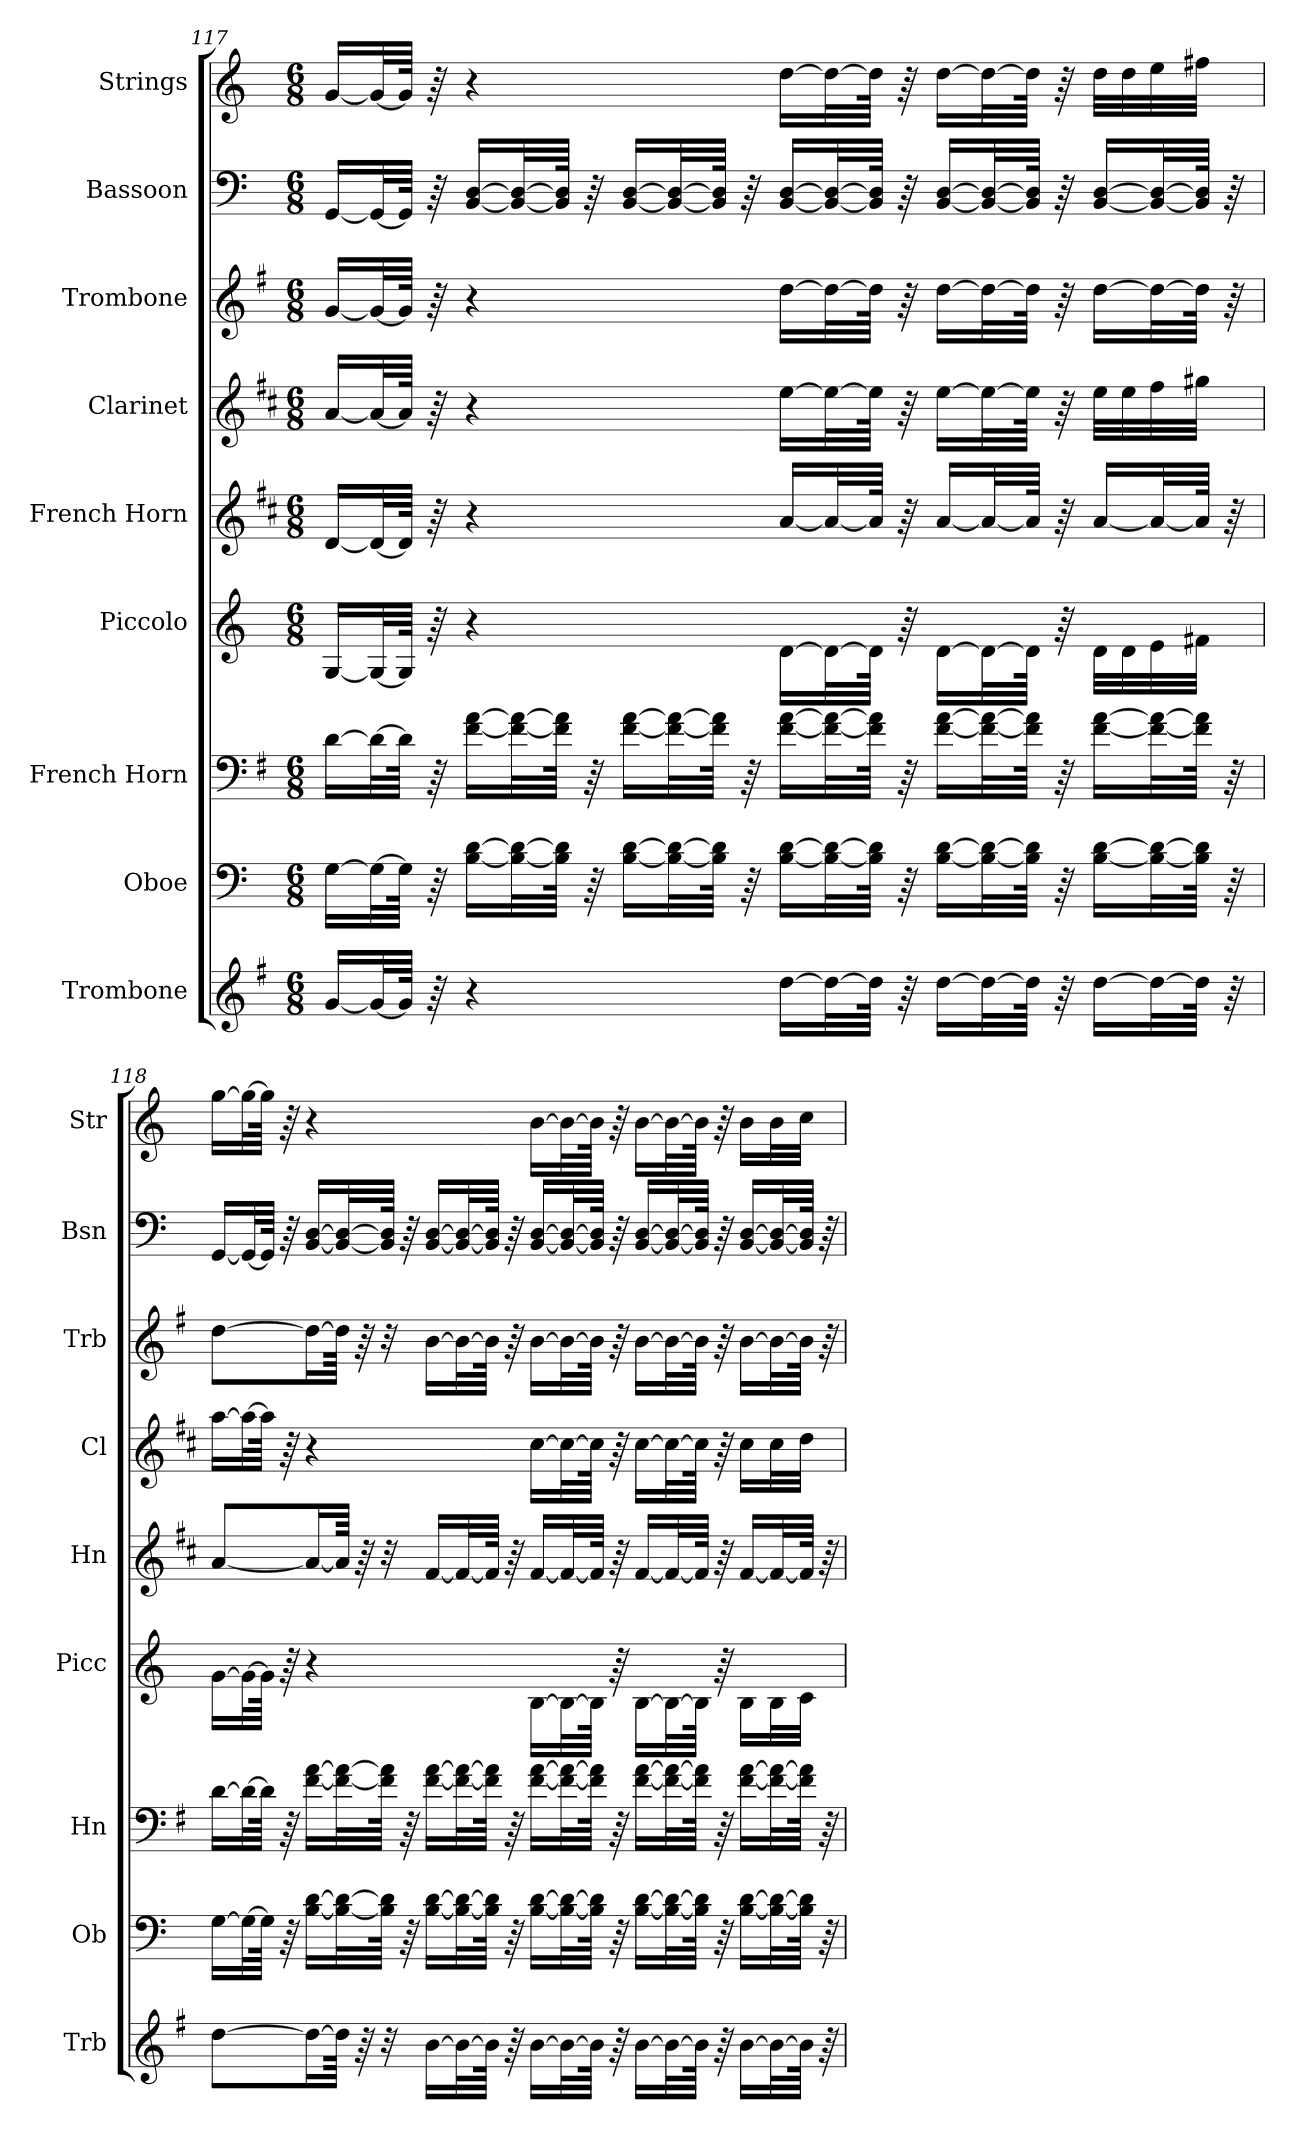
**kern	**kern	**kern	**kern	**kern	**kern	**kern	**kern	**kern
*part9	*part8	*part7	*part6	*part5	*part4	*part3	*part2	*part1
*staff9	*staff8	*staff7	*staff6	*staff5	*staff4	*staff3	*staff2	*staff1
*I"Trombone	*I"Oboe	*I"French Horn	*I"Piccolo	*I"French Horn	*I"Clarinet	*I"Trombone	*I"Bassoon	*I"Strings
*I'Trb	*I'Ob	*I'Hn	*I'Picc	*I'Hn	*I'Cl	*I'Trb	*I'Bsn	*I'Str
!!LO:PB:g=z
*clefG2	*clefF4	*clefF4	*clefG2	*clefG2	*clefG2	*clefG2	*clefF4	*clefG2
*	*	*ITrd4c7	*ITrd-7c-12	*ITrd4c7	*ITrd1c2	*	*	*
*k[f#]	*k[]	*k[]	*k[]	*k[f#]	*k[]	*k[f#]	*k[]	*k[]
*M6/8	*M6/8	*M6/8	*M6/8	*M6/8	*M6/8	*M6/8	*M6/8	*M6/8
=117	=117	=117	=117	=117	=117	=117	=117	=117
[16g/LL	[16G\LL	[16G\LL	[16g/LL	[16G/LL	[16g/LL	[16g/LL	[16GG/LL	[16g/LL
32g/L_	32G\L_	32G\L_	32g/L_	32G/L_	32g/L_	32g/L_	32GG/L_	32g/L_
64g/JJJk]	64G\JJJk]	64G\JJJk]	64g/JJJk]	64G/JJJk]	64g/JJJk]	64g/JJJk]	64GG/JJJk]	64g/JJJk]
64r	64r	64r	64r	64r	64r	64r	64r	64r
4r	[16B\ [16d\LL	[16B\ [16d\LL	4r	4r	4r	4r	[16BB/ [16D/LL	4r
.	32B\_ 32d\_L	32B\_ 32d\_L	.	.	.	.	32BB/_ 32D/_L	.
.	64B\] 64d\]JJJk	64B\] 64d\]JJJk	.	.	.	.	64BB/] 64D/]JJJk	.
.	64r	64r	.	.	.	.	64r	.
.	[16B\ [16d\LL	[16B\ [16d\LL	.	.	.	.	[16BB/ [16D/LL	.
.	32B\_ 32d\_L	32B\_ 32d\_L	.	.	.	.	32BB/_ 32D/_L	.
.	64B\] 64d\]JJJk	64B\] 64d\]JJJk	.	.	.	.	64BB/] 64D/]JJJk	.
.	64r	64r	.	.	.	.	64r	.
[16dd\LL	[16B\ [16d\LL	[16B\ [16d\LL	[16dd\LL	[16d/LL	[16dd\LL	[16dd\LL	[16BB/ [16D/LL	[16dd\LL
32dd\L_	32B\_ 32d\_L	32B\_ 32d\_L	32dd\L_	32d/L_	32dd\L_	32dd\L_	32BB/_ 32D/_L	32dd\L_
64dd\JJJk]	64B\] 64d\]JJJk	64B\] 64d\]JJJk	64dd\JJJk]	64d/JJJk]	64dd\JJJk]	64dd\JJJk]	64BB/] 64D/]JJJk	64dd\JJJk]
64r	64r	64r	64r	64r	64r	64r	64r	64r
[16dd\LL	[16B\ [16d\LL	[16B\ [16d\LL	[16dd\LL	[16d/LL	[16dd\LL	[16dd\LL	[16BB/ [16D/LL	[16dd\LL
32dd\L_	32B\_ 32d\_L	32B\_ 32d\_L	32dd\L_	32d/L_	32dd\L_	32dd\L_	32BB/_ 32D/_L	32dd\L_
64dd\JJJk]	64B\] 64d\]JJJk	64B\] 64d\]JJJk	64dd\JJJk]	64d/JJJk]	64dd\JJJk]	64dd\JJJk]	64BB/] 64D/]JJJk	64dd\JJJk]
64r	64r	64r	64r	64r	64r	64r	64r	64r
[16dd\LL	[16B\ [16d\LL	[16B\ [16d\LL	32dd\LLL	[16d/LL	32dd\LLL	[16dd\LL	[16BB/ [16D/LL	32dd\LLL
.	.	.	32dd\	.	32dd\	.	.	32dd\
32dd\L_	32B\_ 32d\_L	32B\_ 32d\_L	32ee\	32d/L_	32ee\	32dd\L_	32BB/_ 32D/_L	32ee\
64dd\JJJk]	64B\] 64d\]JJJk	64B\] 64d\]JJJk	32ff#X\JJJ	64d/JJJk]	32ff#X\JJJ	64dd\JJJk]	64BB/] 64D/]JJJk	32ff#X\JJJ
64r	64r	64r	.	64r	.	64r	64r	.
!!LO:PB:g=z
=118	=118	=118	=118	=118	=118	=118	=118	=118
[8dd\L	[16G\LL	[16G\LL	[16gg\LL	[8d/L	[16gg\LL	[8dd\L	[16GG/LL	[16gg\LL
.	32G\L_	32G\L_	32gg\L_	.	32gg\L_	.	32GG/L_	32gg\L_
.	64G\JJJk]	64G\JJJk]	64gg\JJJk]	.	64gg\JJJk]	.	64GG/JJJk]	64gg\JJJk]
.	64r	64r	64r	.	64r	.	64r	64r
16dd\L_	[16B\ [16d\LL	[16B\ [16d\LL	4r	16d/L_	4r	16dd\L_	[16BB/ [16D/LL	4r
64dd\JJkk]	32B\_ 32d\_L	32B\_ 32d\_L	.	64d/JJkk]	.	64dd\JJkk]	32BB/_ 32D/_L	.
64r	.	.	.	64r	.	64r	.	.
32r	64B\] 64d\]JJJk	64B\] 64d\]JJJk	.	32r	.	32r	64BB/] 64D/]JJJk	.
.	64r	64r	.	.	.	.	64r	.
[16b\LL	[16B\ [16d\LL	[16B\ [16d\LL	.	[16B/LL	.	[16b\LL	[16BB/ [16D/LL	.
32b\L_	32B\_ 32d\_L	32B\_ 32d\_L	.	32B/L_	.	32b\L_	32BB/_ 32D/_L	.
64b\JJJk]	64B\] 64d\]JJJk	64B\] 64d\]JJJk	.	64B/JJJk]	.	64b\JJJk]	64BB/] 64D/]JJJk	.
64r	64r	64r	.	64r	.	64r	64r	.
[16b\LL	[16B\ [16d\LL	[16B\ [16d\LL	[16b\LL	[16B/LL	[16b\LL	[16b\LL	[16BB/ [16D/LL	[16b\LL
32b\L_	32B\_ 32d\_L	32B\_ 32d\_L	32b\L_	32B/L_	32b\L_	32b\L_	32BB/_ 32D/_L	32b\L_
64b\JJJk]	64B\] 64d\]JJJk	64B\] 64d\]JJJk	64b\JJJk]	64B/JJJk]	64b\JJJk]	64b\JJJk]	64BB/] 64D/]JJJk	64b\JJJk]
64r	64r	64r	64r	64r	64r	64r	64r	64r
[16b\LL	[16B\ [16d\LL	[16B\ [16d\LL	[16b\LL	[16B/LL	[16b\LL	[16b\LL	[16BB/ [16D/LL	[16b\LL
32b\L_	32B\_ 32d\_L	32B\_ 32d\_L	32b\L_	32B/L_	32b\L_	32b\L_	32BB/_ 32D/_L	32b\L_
64b\JJJk]	64B\] 64d\]JJJk	64B\] 64d\]JJJk	64b\JJJk]	64B/JJJk]	64b\JJJk]	64b\JJJk]	64BB/] 64D/]JJJk	64b\JJJk]
64r	64r	64r	64r	64r	64r	64r	64r	64r
[16b\LL	[16B\ [16d\LL	[16B\ [16d\LL	16b\LL	[16B/LL	16b\LL	[16b\LL	[16BB/ [16D/LL	16b\LL
32b\L_	32B\_ 32d\_L	32B\_ 32d\_L	32b\L	32B/L_	32b\L	32b\L_	32BB/_ 32D/_L	32b\L
64b\JJJk]	64B\] 64d\]JJJk	64B\] 64d\]JJJk	32cc\JJJ	64B/JJJk]	32cc\JJJ	64b\JJJk]	64BB/] 64D/]JJJk	32cc\JJJ
64r	64r	64r	.	64r	.	64r	64r	.
=	=	=	=	=	=	=	=	=
*-	*-	*-	*-	*-	*-	*-	*-	*-
